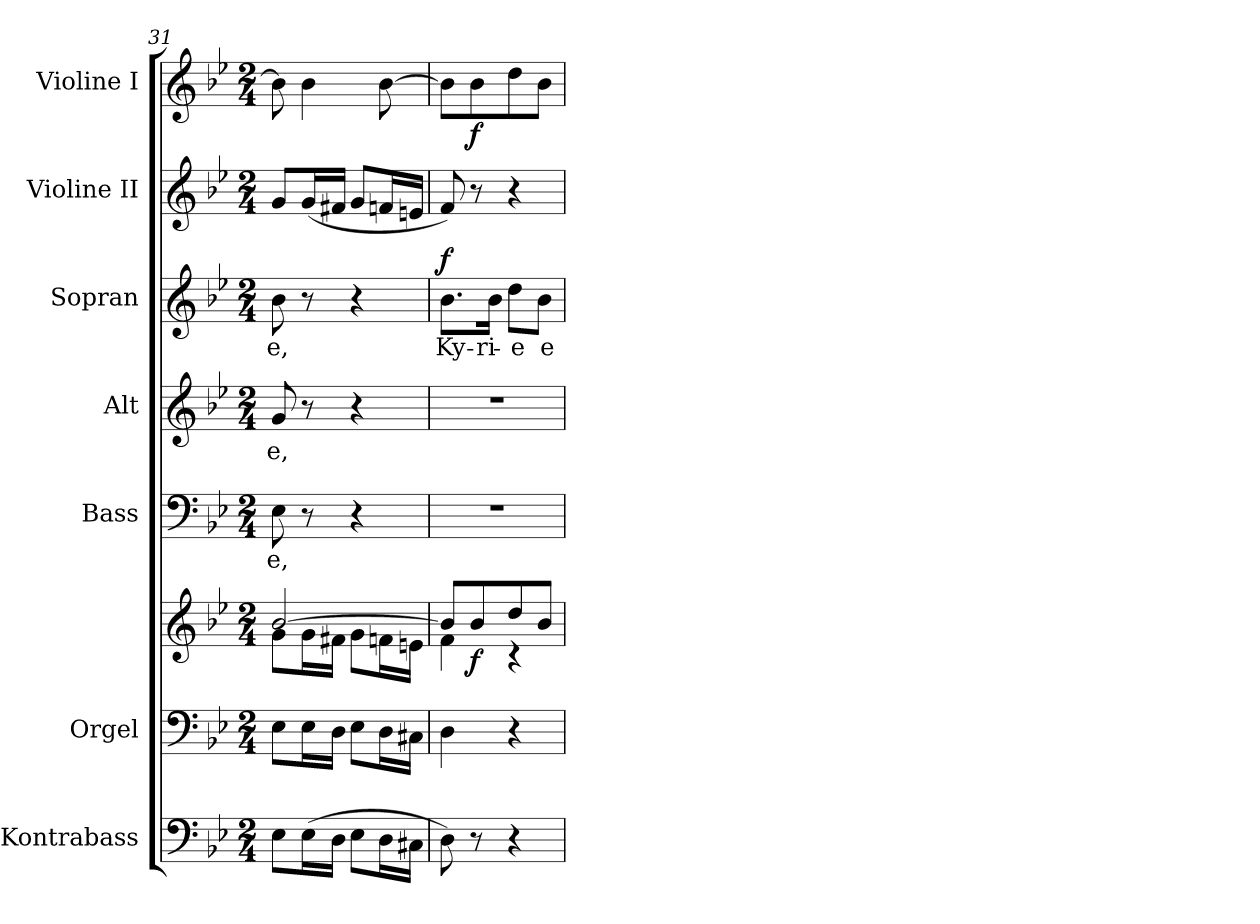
**kern	**kern	**kern	**dynam	**kern	**text	**kern	**text	**kern	**text	**dynam	**kern	**kern	**dynam
*part7	*part6	*part6	*part6	*part5	*part5	*part4	*part4	*part3	*part3	*part3	*part2	*part1	*part1
*staff8	*staff7	*staff6	*staff6/7	*staff5	*staff5	*staff4	*staff4	*staff3	*staff3	*staff3	*staff2	*staff1	*staff1
*I"Kontrabass	*I"Orgel	*	*	*I"Bass	*	*I"Alt	*	*I"Sopran	*	*	*I"Violine II	*I"Violine I	*
*I'Kb.	*I'Org.	*	*	*I'B	*	*I'A	*	*I'S	*	*	*I'Vl. II	*I'Vl. I	*
!!LO:PB:g=z
*clefF4	*clefF4	*clefG2	*	*clefF4	*	*clefG2	*	*clefG2	*	*	*clefG2	*clefG2	*
*ITrd7c12	*	*	*	*	*	*	*	*	*	*	*	*	*
*k[b-e-]	*k[b-e-]	*k[b-e-]	*	*k[b-e-]	*	*k[b-e-]	*	*k[b-e-]	*	*	*k[b-e-]	*k[b-e-]	*
*B-:	*B-:	*B-:	*	*B-:	*	*B-:	*	*B-:	*	*	*B-:	*B-:	*
*M2/4	*M2/4	*M2/4	*	*M2/4	*	*M2/4	*	*M2/4	*	*	*M2/4	*M2/4	*
=31	=31	=31	=31	=31	=31	=31	=31	=31	=31	=31	=31	=31	=31
*	*	*^	*	*	*	*	*	*	*	*	*	*	*
!	!	!	!	!	!	!LO:LY:b	!	!LO:LY:b	!	!LO:LY:b	!	!	!	!
8EE-\L	8E-\L	[>2b-/	8g\L	.	8E-\	-e,	8g/	-e,	8b-\	-e,	.	8g/L	8b-\]	.
(>16EE-\L	16E-\L	.	16g\L	.	8r	.	8r	.	8r	.	.	(<16g/L	4b-\	.
16DD\JJ	16D\JJ	.	16f#X\JJ	.	.	.	.	.	.	.	.	16f#X/JJ	.	.
8EE-\L	8E-\L	.	8g\L	.	4r	.	4r	.	4r	.	.	8g/L	.	.
16DD\L	16D\L	.	16fn\L	.	.	.	.	.	.	.	.	16fn/L	[8b-\	.
16CC#X\JJ	16C#X\JJ	.	16en\JJ	.	.	.	.	.	.	.	.	16en/JJ	.	.
=32	=32	=32	=32	=32	=32	=32	=32	=32	=32	=32	=32	=32	=32	=32
!	!	!	!	!	!	!	!	!	!	!LO:LY:b	!LO:DY:a	!	!	!
8DD\)	4D\	8b-/L]	4f\	.	2r	.	2r	.	8.b-\L	Ky-	f	8f/)	8b-\L]	.
!	!	!	!	!LO:DY:b	!	!	!	!	!	!	!	!	!	!LO:DY:b
8r	.	8b-/	.	f	.	.	.	.	.	.	.	8r	8b-\	f
!	!	!	!	!	!	!	!	!	!	!LO:LY:b	!	!	!	!
.	.	.	.	.	.	.	.	.	16b-\Jk	-ri-	.	.	.	.
!	!	!	!	!	!	!	!	!	!	!LO:LY:b	!	!	!	!
4r	4r	8dd/	4rc	.	.	.	.	.	8dd\L	-e	.	4r	8dd\	.
!	!	!	!	!	!	!	!	!	!	!LO:LY:b	!	!	!	!
.	.	8b-/J	.	.	.	.	.	.	8b-\J	e-	.	.	8b-\J	.
*	*	*v	*v	*	*	*	*	*	*	*	*	*	*	*
=	=	=	=	=	=	=	=	=	=	=	=	=	=
*-	*-	*-	*-	*-	*-	*-	*-	*-	*-	*-	*-	*-	*-
